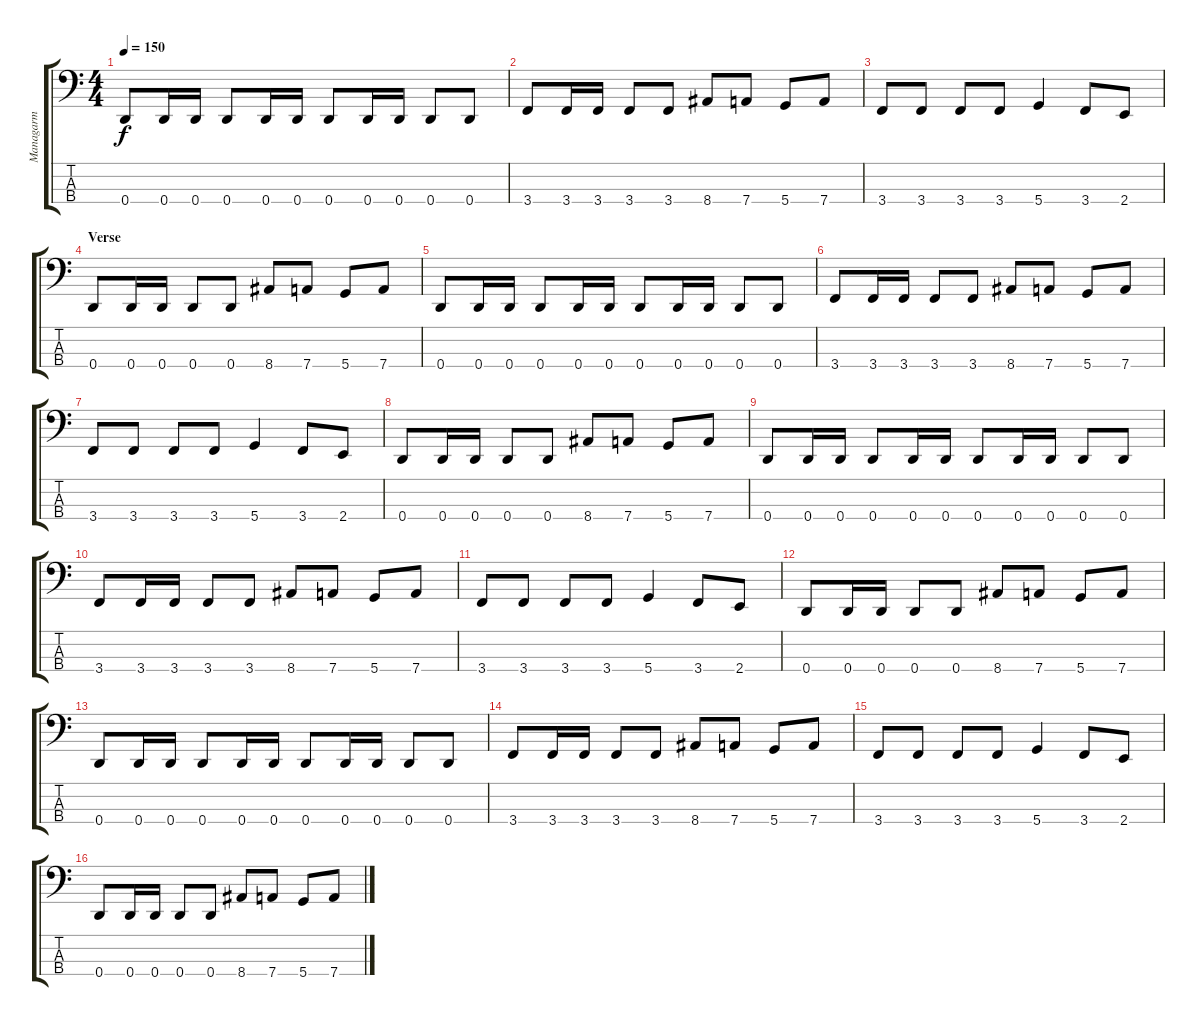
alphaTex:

\track ("Managarm" "Managarm") {instrument electricbassfinger}
\staff {score tabs}
\tuning (G2 D2 A1 D1) {hide}
\ts (4 4)
\tempo 150
\clef f4
\ks c
0.4.8{dy f} 0.4.16 0.4.16 0.4.8 0.4.16 0.4.16 0.4.8 0.4.16 0.4.16 0.4.8 0.4.8 |
3.4.8 3.4.16 3.4.16 3.4.8 3.4.8 8.4.8 7.4.8 5.4.8 7.4.8 |
3.4.8 3.4.8 3.4.8 3.4.8 5.4.4 3.4.8 2.4.8 |
\section ("" "Verse")
0.4.8 0.4.16 0.4.16 0.4.8 0.4.8 8.4.8 7.4.8 5.4.8 7.4.8 |
0.4.8 0.4.16 0.4.16 0.4.8 0.4.16 0.4.16 0.4.8 0.4.16 0.4.16 0.4.8 0.4.8 |
3.4.8 3.4.16 3.4.16 3.4.8 3.4.8 8.4.8 7.4.8 5.4.8 7.4.8 |
3.4.8 3.4.8 3.4.8 3.4.8 5.4.4 3.4.8 2.4.8 |
0.4.8 0.4.16 0.4.16 0.4.8 0.4.8 8.4.8 7.4.8 5.4.8 7.4.8 |
0.4.8 0.4.16 0.4.16 0.4.8 0.4.16 0.4.16 0.4.8 0.4.16 0.4.16 0.4.8 0.4.8 |
3.4.8 3.4.16 3.4.16 3.4.8 3.4.8 8.4.8 7.4.8 5.4.8 7.4.8 |
3.4.8 3.4.8 3.4.8 3.4.8 5.4.4 3.4.8 2.4.8 |
0.4.8 0.4.16 0.4.16 0.4.8 0.4.8 8.4.8 7.4.8 5.4.8 7.4.8 |
0.4.8 0.4.16 0.4.16 0.4.8 0.4.16 0.4.16 0.4.8 0.4.16 0.4.16 0.4.8 0.4.8 |
3.4.8 3.4.16 3.4.16 3.4.8 3.4.8 8.4.8 7.4.8 5.4.8 7.4.8 |
3.4.8 3.4.8 3.4.8 3.4.8 5.4.4 3.4.8 2.4.8 |
0.4.8 0.4.16 0.4.16 0.4.8 0.4.8 8.4.8 7.4.8 5.4.8 7.4.8
